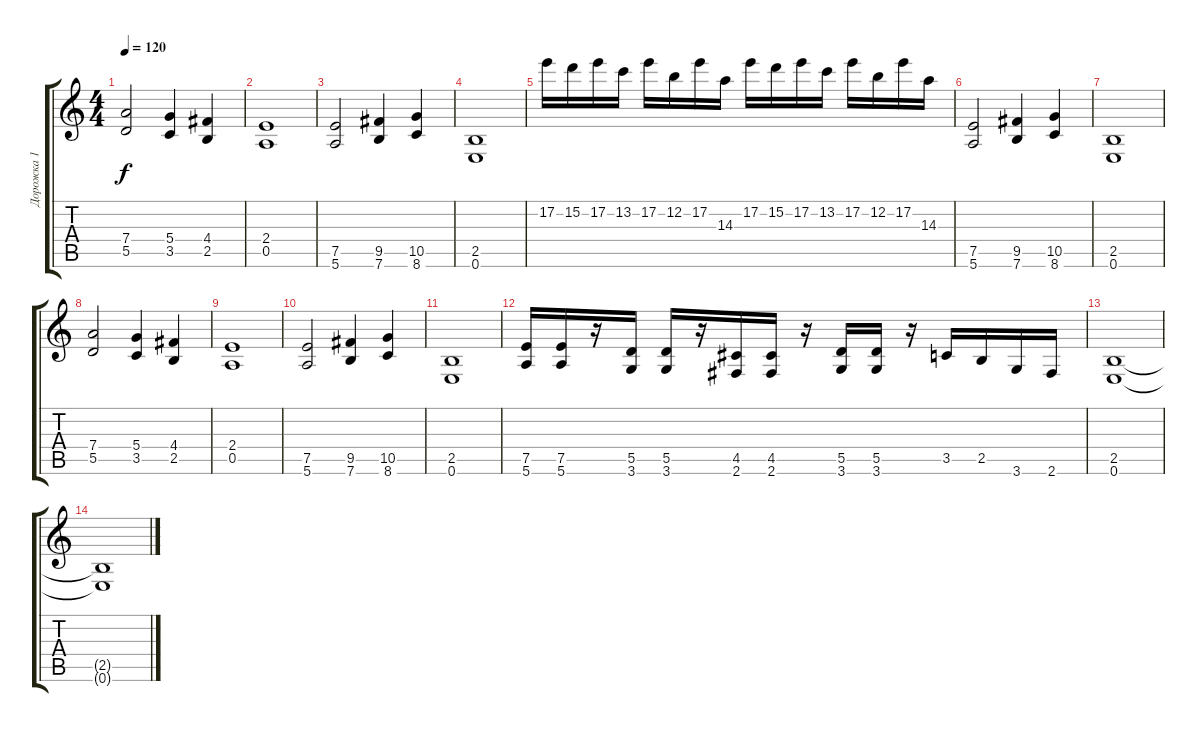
\track ("Дорожка 1" "Дорожка 1") {instrument overdrivenguitar}
\staff {score tabs}
\tuning (E4 B3 G3 D3 A2 E2) {hide}
\ts (4 4)
\tempo 120
\clef g2
\ks c
(7.4 5.5).2{dy f} (5.4 3.5).4 (4.4 2.5).4 |
(2.4 0.5).1 |
(7.5 5.6).2 (9.5 7.6).4 (10.5 8.6).4 |
(2.5 0.6).1 |
17.2.16 15.2.16 17.2.16 13.2.16 17.2.16 12.2.16 17.2.16 14.3.16 17.2.16 15.2.16 17.2.16 13.2.16 17.2.16 12.2.16 17.2.16 14.3.16 |
(7.5 5.6).2 (9.5 7.6).4 (10.5 8.6).4 |
(2.5 0.6).1 |
(7.4 5.5).2 (5.4 3.5).4 (4.4 2.5).4 |
(2.4 0.5).1 |
(7.5 5.6).2 (9.5 7.6).4 (10.5 8.6).4 |
(2.5 0.6).1 |
(7.5 5.6).16 (7.5 5.6).16 r.16 (5.5 3.6).16 (5.5 3.6).16 r.16 (4.5 2.6).16 (4.5 2.6).16 r.16 (5.5 3.6).16 (5.5 3.6).16 r.16 3.5.16 2.5.16 3.6.16 2.6.16 |
(2.5 0.6).1 |
(2.5{t} 0.6{t}).1
